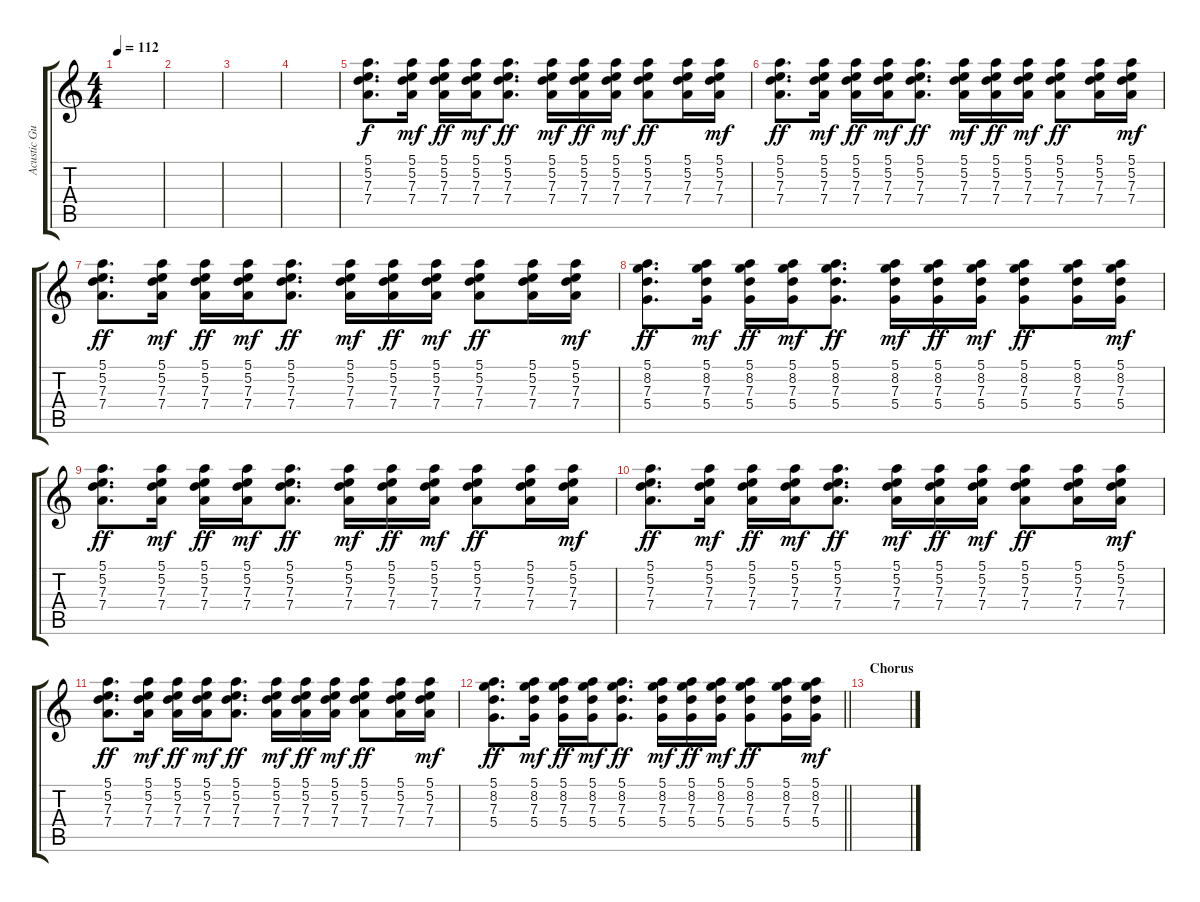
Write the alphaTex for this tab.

\track ("Acustic Guitar" "Acustic Gu") {instrument acousticguitarsteel}
\staff {score tabs}
\tuning (E4 B3 G3 D3 A2 E2) {hide}
\ts (4 4)
\tempo 112
\clef g2
\ks c
|
|
|
|
(5.1 5.2 7.3 7.4).8{d} (5.1 5.2 7.3 7.4).16{dy mf} (5.1 5.2 7.3 7.4).16{dy ff} (5.1 5.2 7.3 7.4).16{dy mf} (5.1 5.2 7.3 7.4).8{d dy ff} (5.1 5.2 7.3 7.4).16{dy mf} (5.1 5.2 7.3 7.4).16{dy ff} (5.1 5.2 7.3 7.4).16{dy mf} (5.1 5.2 7.3 7.4).8{dy ff} (5.1 5.2 7.3 7.4).16 (5.1 5.2 7.3 7.4).16{dy mf} |
(5.1 5.2 7.3 7.4).8{d dy ff} (5.1 5.2 7.3 7.4).16{dy mf} (5.1 5.2 7.3 7.4).16{dy ff} (5.1 5.2 7.3 7.4).16{dy mf} (5.1 5.2 7.3 7.4).8{d dy ff} (5.1 5.2 7.3 7.4).16{dy mf} (5.1 5.2 7.3 7.4).16{dy ff} (5.1 5.2 7.3 7.4).16{dy mf} (5.1 5.2 7.3 7.4).8{dy ff} (5.1 5.2 7.3 7.4).16 (5.1 5.2 7.3 7.4).16{dy mf} |
(5.1 5.2 7.3 7.4).8{d dy ff} (5.1 5.2 7.3 7.4).16{dy mf} (5.1 5.2 7.3 7.4).16{dy ff} (5.1 5.2 7.3 7.4).16{dy mf} (5.1 5.2 7.3 7.4).8{d dy ff} (5.1 5.2 7.3 7.4).16{dy mf} (5.1 5.2 7.3 7.4).16{dy ff} (5.1 5.2 7.3 7.4).16{dy mf} (5.1 5.2 7.3 7.4).8{dy ff} (5.1 5.2 7.3 7.4).16 (5.1 5.2 7.3 7.4).16{dy mf} |
(5.1 8.2 7.3 5.4).8{d dy ff} (5.1 8.2 7.3 5.4).16{dy mf} (5.1 8.2 7.3 5.4).16{dy ff} (5.1 8.2 7.3 5.4).16{dy mf} (5.1 8.2 7.3 5.4).8{d dy ff} (5.1 8.2 7.3 5.4).16{dy mf} (5.1 8.2 7.3 5.4).16{dy ff} (5.1 8.2 7.3 5.4).16{dy mf} (5.1 8.2 7.3 5.4).8{dy ff} (5.1 8.2 7.3 5.4).16 (5.1 8.2 7.3 5.4).16{dy mf} |
(5.1 5.2 7.3 7.4).8{d dy ff} (5.1 5.2 7.3 7.4).16{dy mf} (5.1 5.2 7.3 7.4).16{dy ff} (5.1 5.2 7.3 7.4).16{dy mf} (5.1 5.2 7.3 7.4).8{d dy ff} (5.1 5.2 7.3 7.4).16{dy mf} (5.1 5.2 7.3 7.4).16{dy ff} (5.1 5.2 7.3 7.4).16{dy mf} (5.1 5.2 7.3 7.4).8{dy ff} (5.1 5.2 7.3 7.4).16 (5.1 5.2 7.3 7.4).16{dy mf} |
(5.1 5.2 7.3 7.4).8{d dy ff} (5.1 5.2 7.3 7.4).16{dy mf} (5.1 5.2 7.3 7.4).16{dy ff} (5.1 5.2 7.3 7.4).16{dy mf} (5.1 5.2 7.3 7.4).8{d dy ff} (5.1 5.2 7.3 7.4).16{dy mf} (5.1 5.2 7.3 7.4).16{dy ff} (5.1 5.2 7.3 7.4).16{dy mf} (5.1 5.2 7.3 7.4).8{dy ff} (5.1 5.2 7.3 7.4).16 (5.1 5.2 7.3 7.4).16{dy mf} |
(5.1 5.2 7.3 7.4).8{d dy ff} (5.1 5.2 7.3 7.4).16{dy mf} (5.1 5.2 7.3 7.4).16{dy ff} (5.1 5.2 7.3 7.4).16{dy mf} (5.1 5.2 7.3 7.4).8{d dy ff} (5.1 5.2 7.3 7.4).16{dy mf} (5.1 5.2 7.3 7.4).16{dy ff} (5.1 5.2 7.3 7.4).16{dy mf} (5.1 5.2 7.3 7.4).8{dy ff} (5.1 5.2 7.3 7.4).16 (5.1 5.2 7.3 7.4).16{dy mf} |
\barLineRight lightlight
(5.1 8.2 7.3 5.4).8{d dy ff} (5.1 8.2 7.3 5.4).16{dy mf} (5.1 8.2 7.3 5.4).16{dy ff} (5.1 8.2 7.3 5.4).16{dy mf} (5.1 8.2 7.3 5.4).8{d dy ff} (5.1 8.2 7.3 5.4).16{dy mf} (5.1 8.2 7.3 5.4).16{dy ff} (5.1 8.2 7.3 5.4).16{dy mf} (5.1 8.2 7.3 5.4).8{dy ff} (5.1 8.2 7.3 5.4).16 (5.1 8.2 7.3 5.4).16{dy mf} |
\section ("" "Chorus")
